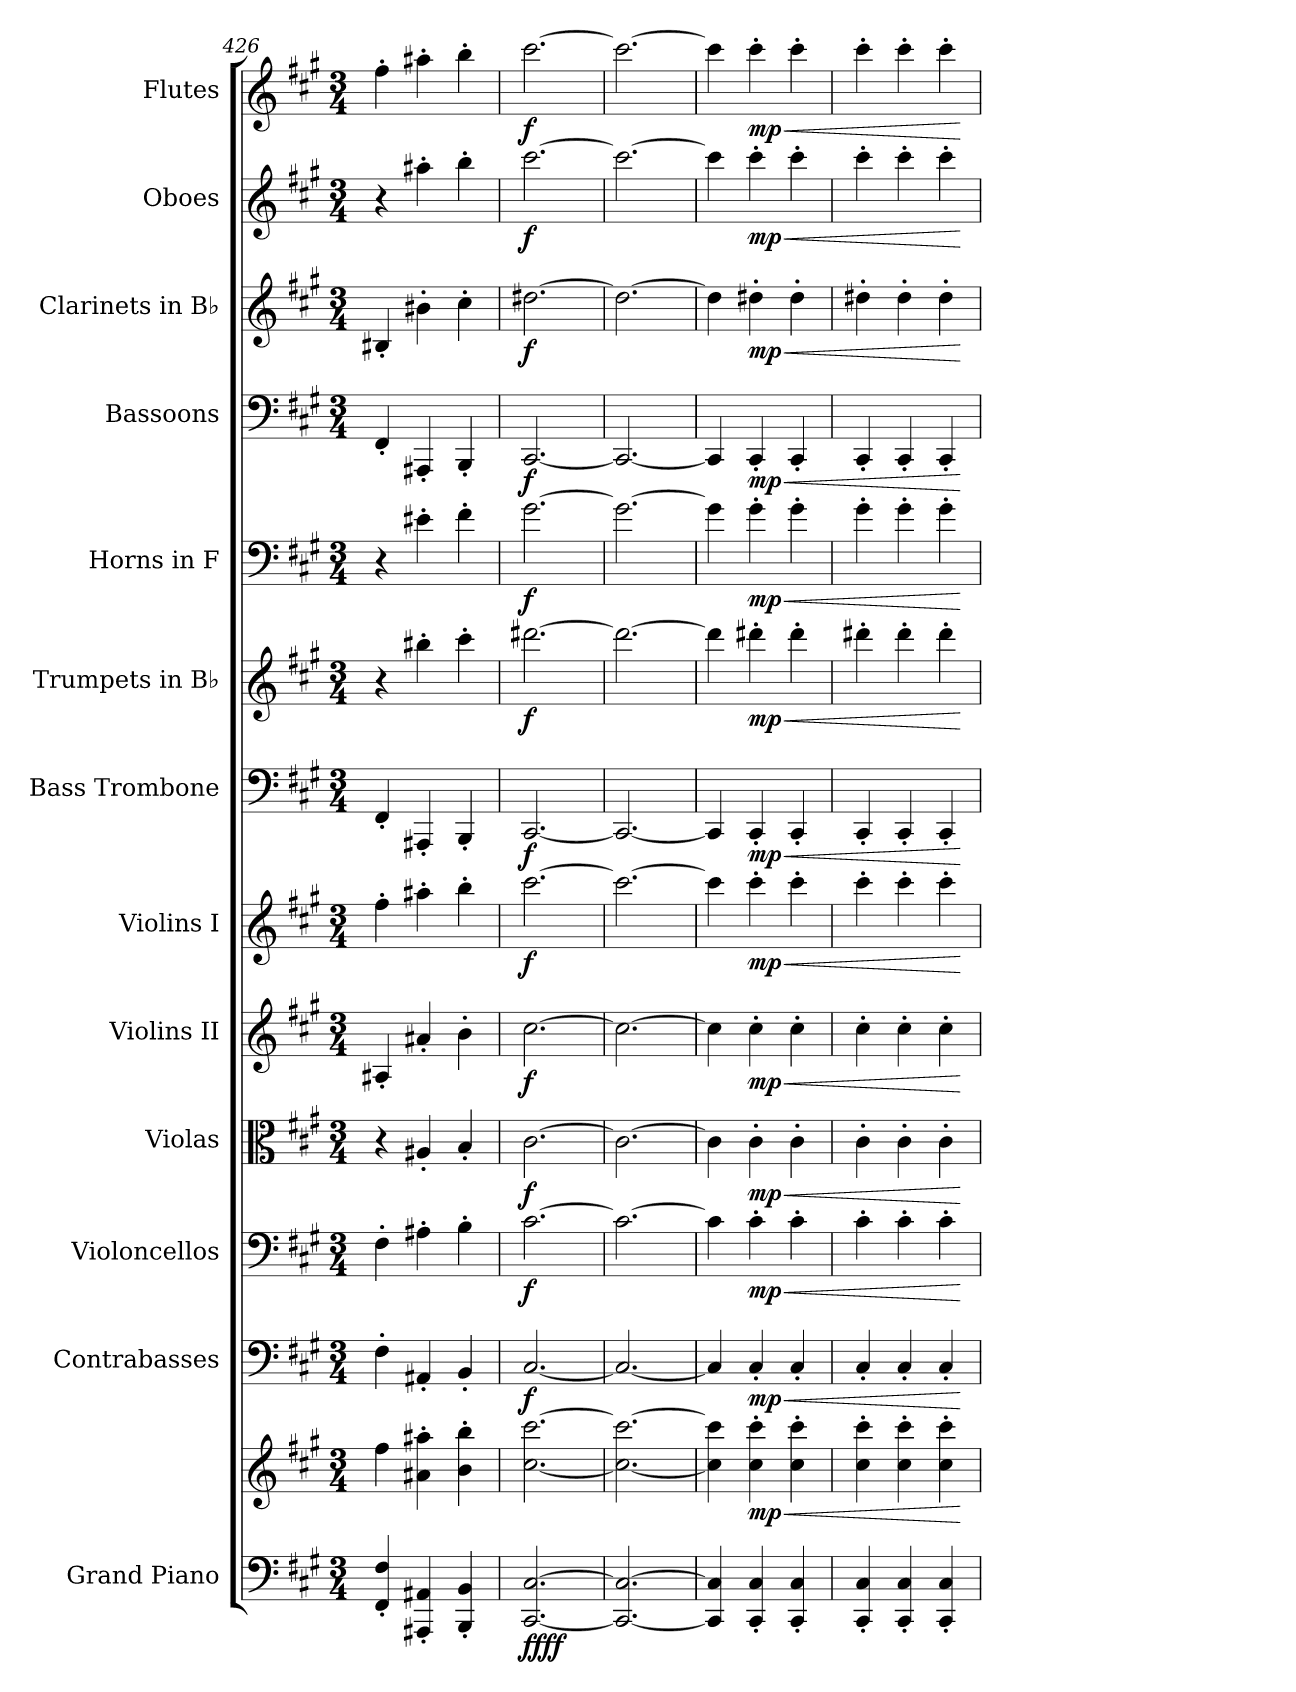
**kern	**kern	**dynam	**kern	**dynam	**kern	**dynam	**kern	**dynam	**kern	**dynam	**kern	**dynam	**kern	**dynam	**kern	**dynam	**kern	**dynam	**kern	**dynam	**kern	**dynam	**kern	**dynam	**kern	**dynam
*part13	*part13	*part13	*part12	*part12	*part11	*part11	*part10	*part10	*part9	*part9	*part8	*part8	*part7	*part7	*part6	*part6	*part5	*part5	*part4	*part4	*part3	*part3	*part2	*part2	*part1	*part1
*staff14	*staff13	*staff13/14	*staff12	*staff12	*staff11	*staff11	*staff10	*staff10	*staff9	*staff9	*staff8	*staff8	*staff7	*staff7	*staff6	*staff6	*staff5	*staff5	*staff4	*staff4	*staff3	*staff3	*staff2	*staff2	*staff1	*staff1
*I"Grand Piano	*	*	*I"Contrabasses	*	*I"Violoncellos	*	*I"Violas	*	*I"Violins II	*	*I"Violins I	*	*I"Bass Trombone	*	*I"Trumpets in B♭	*	*I"Horns in F	*	*I"Bassoons	*	*I"Clarinets in B♭	*	*I"Oboes	*	*I"Flutes	*
*I'Pno.	*	*	*I'Cb.	*	*I'Vc.	*	*I'Vla.	*	*I'Vln. II	*	*I'Vln. I	*	*I'B. Tbn.	*	*	*	*	*	*I'Bsn.	*	*	*	*I'Ob.	*	*I'Fl.	*
*clefF4	*clefG2	*	*clefF4	*	*clefF4	*	*clefC3	*	*clefG2	*	*clefG2	*	*clefF4	*	*clefG2	*	*clefF4	*	*clefF4	*	*clefG2	*	*clefG2	*	*clefG2	*
*	*	*	*ITrd7c12	*	*	*	*	*	*	*	*	*	*	*	*ITrd1c2	*	*ITrd4c7	*	*	*	*ITrd1c2	*	*	*	*	*
*k[f#c#g#]	*k[f#c#g#]	*	*k[f#c#g#]	*	*k[f#c#g#]	*	*k[f#c#g#]	*	*k[f#c#g#]	*	*k[f#c#g#]	*	*k[f#c#g#]	*	*k[f#]	*	*k[f#c#]	*	*k[f#c#g#]	*	*k[f#]	*	*k[f#c#g#]	*	*k[f#c#g#]	*
*M3/4	*M3/4	*	*M3/4	*	*M3/4	*	*M3/4	*	*M3/4	*	*M3/4	*	*M3/4	*	*M3/4	*	*M3/4	*	*M3/4	*	*M3/4	*	*M3/4	*	*M3/4	*
=426	=426	=426	=426	=426	=426	=426	=426	=426	=426	=426	=426	=426	=426	=426	=426	=426	=426	=426	=426	=426	=426	=426	=426	=426	=426	=426
4FF#/' 4F#/'	4ff#\	.	4FF#'\	.	4F#'\	.	4r	.	4A#X'/	.	4ff#'\	.	4FF#'/	.	4r	.	4r	.	4FF#'/	.	4A#X'/	.	4r	.	4ff#'\	.
4AAA#X/' 4AA#X/'	4a#X\' 4aa#X\'	.	4AAA#X'/	.	4A#X'\	.	4A#X'/	.	4a#X'/	.	4aa#X'\	.	4AAA#X'/	.	4aa#X'\	.	4A#X'\	.	4AAA#X'/	.	4a#X'\	.	4aa#X'\	.	4aa#X'\	.
4BBB/' 4BB/'	4b\' 4bb\'	.	4BBB'/	.	4B'\	.	4B'/	.	4b'\	.	4bb'\	.	4BBB'/	.	4bb'\	.	4B'\	.	4BBB'/	.	4b'\	.	4bb'\	.	4bb'\	.
=427	=427	=427	=427	=427	=427	=427	=427	=427	=427	=427	=427	=427	=427	=427	=427	=427	=427	=427	=427	=427	=427	=427	=427	=427	=427	=427
!	!	!LO:DY:b=2	!	!	!	!	!	!	!	!	!	!	!	!	!	!	!	!	!	!	!	!	!	!	!	!
!	!	!LO:DY:n=1:b=2	!	!	!	!	!	!	!	!	!	!	!	!	!	!	!	!	!	!	!	!	!	!	!	!
!	!	!LO:DY:n=2:b	!	!	!	!	!	!	!	!	!	!	!	!	!	!	!	!	!	!	!	!	!	!	!	!
!	!	!LO:DY:n=3:b	!	!LO:DY:b	!	!LO:DY:b	!	!LO:DY:b	!	!LO:DY:b	!	!LO:DY:b	!	!LO:DY:b	!	!LO:DY:b	!	!LO:DY:b	!	!LO:DY:b	!	!LO:DY:b	!	!LO:DY:b	!	!LO:DY:b
[2.CC#/ [2.C#/	[2.cc#\ [2.ccc#\	f f f f	[2.CC#/	f	[2.c#\	f	[2.c#\	f	[2.cc#\	f	[2.ccc#\	f	[2.CC#/	f	[2.ccc#X\	f	[2.c#\	f	[2.CC#/	f	[2.cc#X\	f	[2.ccc#\	f	[2.ccc#\	f
=428	=428	=428	=428	=428	=428	=428	=428	=428	=428	=428	=428	=428	=428	=428	=428	=428	=428	=428	=428	=428	=428	=428	=428	=428	=428	=428
2.CC#/_ 2.C#/_	2.cc#\_ 2.ccc#\_	.	2.CC#/_	.	2.c#\_	.	2.c#\_	.	2.cc#\_	.	2.ccc#\_	.	2.CC#/_	.	2.ccc#\_	.	2.c#\_	.	2.CC#/_	.	2.cc#\_	.	2.ccc#\_	.	2.ccc#\_	.
=429	=429	=429	=429	=429	=429	=429	=429	=429	=429	=429	=429	=429	=429	=429	=429	=429	=429	=429	=429	=429	=429	=429	=429	=429	=429	=429
4CC#/] 4C#/]	4cc#\] 4ccc#\]	.	4CC#/]	.	4c#\]	.	4c#\]	.	4cc#\]	.	4ccc#\]	.	4CC#/]	.	4ccc#\]	.	4c#\]	.	4CC#/]	.	4cc#\]	.	4ccc#\]	.	4ccc#\]	.
!	!	!LO:HP:b	!	!LO:HP:b	!	!LO:HP:b	!	!LO:HP:b	!	!LO:HP:b	!	!LO:HP:b	!	!LO:HP:b	!	!LO:HP:b	!	!LO:HP:b	!	!LO:HP:b	!	!LO:HP:b	!	!LO:HP:b	!	!LO:HP:b
!	!	!LO:DY:n=1:b	!	!LO:DY:n=1:b	!	!LO:DY:n=1:b	!	!LO:DY:n=1:b	!	!LO:DY:n=1:b	!	!LO:DY:n=1:b	!	!LO:DY:n=1:b	!	!LO:DY:n=1:b	!	!LO:DY:n=1:b	!	!LO:DY:n=1:b	!	!LO:DY:n=1:b	!	!LO:DY:n=1:b	!	!LO:DY:n=1:b
4CC#/' 4C#/'	4cc#\' 4ccc#\'	< mp	4CC#'/	< mp	4c#'\	< mp	4c#'\	< mp	4cc#'\	< mp	4ccc#'\	< mp	4CC#'/	< mp	4ccc#X'\	< mp	4c#'\	< mp	4CC#'/	< mp	4cc#X'\	< mp	4ccc#'\	< mp	4ccc#'\	< mp
4CC#/' 4C#/'	4cc#\' 4ccc#\'	.	4CC#'/	.	4c#'\	.	4c#'\	.	4cc#'\	.	4ccc#'\	.	4CC#'/	.	4ccc#'\	.	4c#'\	.	4CC#'/	.	4cc#'\	.	4ccc#'\	.	4ccc#'\	.
=430	=430	=430	=430	=430	=430	=430	=430	=430	=430	=430	=430	=430	=430	=430	=430	=430	=430	=430	=430	=430	=430	=430	=430	=430	=430	=430
4CC#/' 4C#/'	4cc#\' 4ccc#\'	.	4CC#'/	.	4c#'\	.	4c#'\	.	4cc#'\	.	4ccc#'\	.	4CC#'/	.	4ccc#X'\	.	4c#'\	.	4CC#'/	.	4cc#X'\	.	4ccc#'\	.	4ccc#'\	.
4CC#/' 4C#/'	4cc#\' 4ccc#\'	.	4CC#'/	.	4c#'\	.	4c#'\	.	4cc#'\	.	4ccc#'\	.	4CC#'/	.	4ccc#'\	.	4c#'\	.	4CC#'/	.	4cc#'\	.	4ccc#'\	.	4ccc#'\	.
4CC#/' 4C#/'	4cc#\' 4ccc#\'	.	4CC#'/	.	4c#'\	.	4c#'\	.	4cc#'\	.	4ccc#'\	.	4CC#'/	.	4ccc#'\	.	4c#'\	.	4CC#'/	.	4cc#'\	.	4ccc#'\	.	4ccc#'\	.
.	.	[	.	[	.	[	.	[	.	[	.	[	.	[	.	[	.	[	.	[	.	[	.	[	.	[
=	=	=	=	=	=	=	=	=	=	=	=	=	=	=	=	=	=	=	=	=	=	=	=	=	=	=
*-	*-	*-	*-	*-	*-	*-	*-	*-	*-	*-	*-	*-	*-	*-	*-	*-	*-	*-	*-	*-	*-	*-	*-	*-	*-	*-
